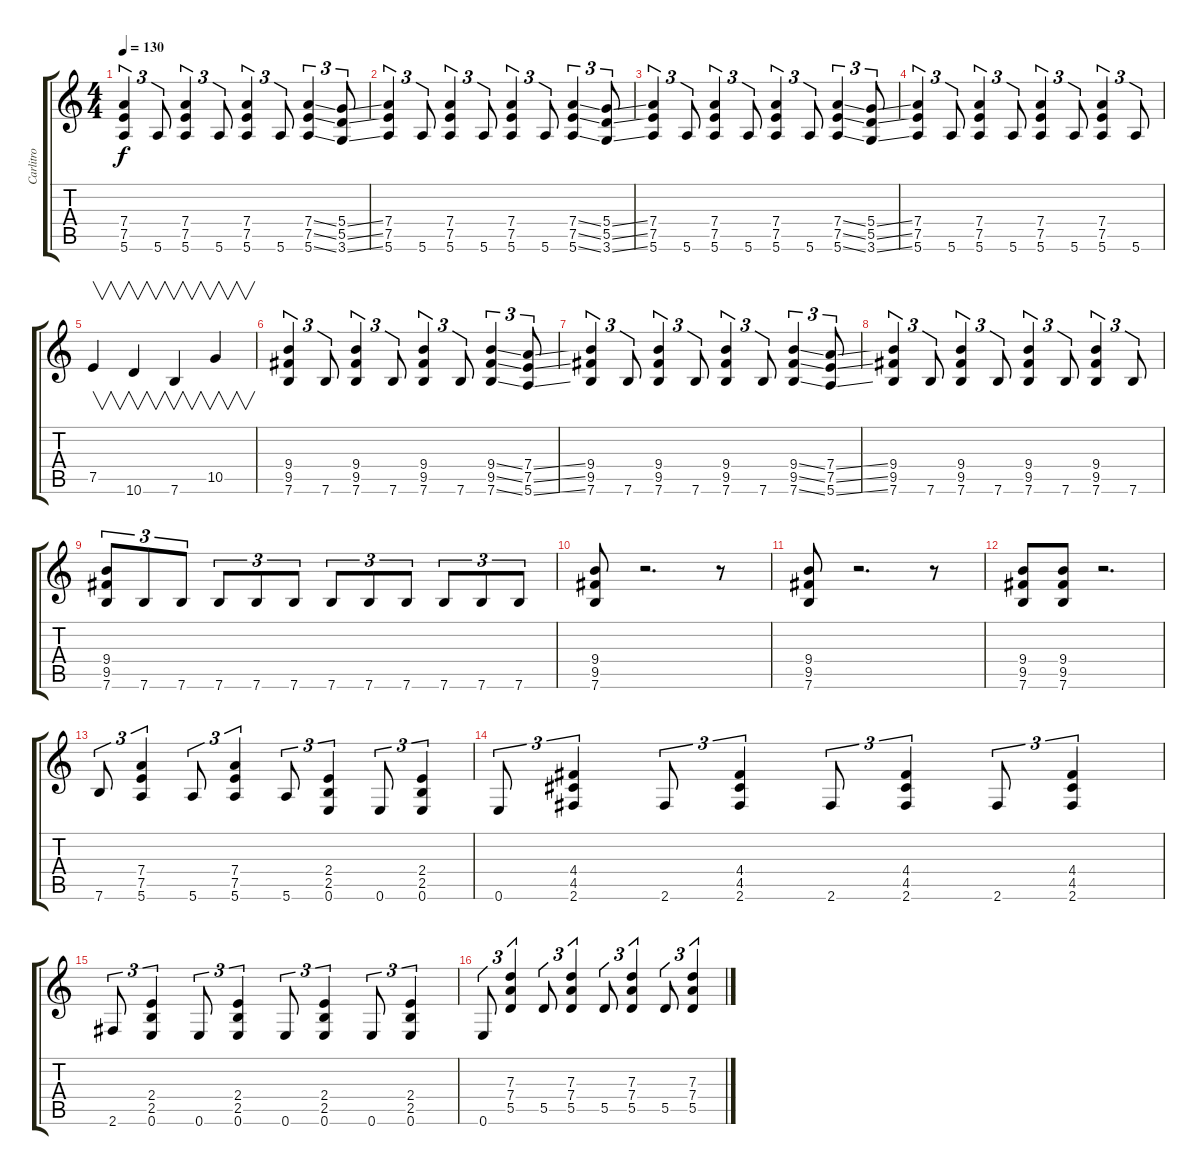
\track ("Carlitro" "Carlitro") {instrument distortionguitar}
\staff {score tabs}
\tuning (E4 B3 G3 D3 A2 E2) {hide}
\ts (4 4)
\tempo 130
\clef g2
\ks c
(7.4 7.5 5.6).4{tu (3 2) dy f} 5.6.8{tu (3 2)} (7.4 7.5 5.6).4{tu (3 2)} 5.6.8{tu (3 2)} (7.4 7.5 5.6).4{tu (3 2)} 5.6.8{tu (3 2)} (7.4{ss} 7.5{ss} 5.6{ss}).4{tu (3 2)} (5.4{ss} 5.5{ss} 3.6{ss}).8{tu (3 2)} |
(7.4 7.5 5.6).4{tu (3 2)} 5.6.8{tu (3 2)} (7.4 7.5 5.6).4{tu (3 2)} 5.6.8{tu (3 2)} (7.4 7.5 5.6).4{tu (3 2)} 5.6.8{tu (3 2)} (7.4{ss} 7.5{ss} 5.6{ss}).4{tu (3 2)} (5.4{ss} 5.5{ss} 3.6{ss}).8{tu (3 2)} |
(7.4 7.5 5.6).4{tu (3 2)} 5.6.8{tu (3 2)} (7.4 7.5 5.6).4{tu (3 2)} 5.6.8{tu (3 2)} (7.4 7.5 5.6).4{tu (3 2)} 5.6.8{tu (3 2)} (7.4{ss} 7.5{ss} 5.6{ss}).4{tu (3 2)} (5.4{ss} 5.5{ss} 3.6{ss}).8{tu (3 2)} |
(7.4 7.5 5.6).4{tu (3 2)} 5.6.8{tu (3 2)} (7.4 7.5 5.6).4{tu (3 2)} 5.6.8{tu (3 2)} (7.4 7.5 5.6).4{tu (3 2)} 5.6.8{tu (3 2)} (7.4 7.5 5.6).4{tu (3 2)} 5.6.8{tu (3 2)} |
7.5.4{v} 10.6.4{v} 7.6.4{v} 10.5.4{v} |
(9.4 9.5 7.6).4{tu (3 2)} 7.6.8{tu (3 2)} (9.4 9.5 7.6).4{tu (3 2)} 7.6.8{tu (3 2)} (9.4 9.5 7.6).4{tu (3 2)} 7.6.8{tu (3 2)} (9.4{ss} 9.5{ss} 7.6{ss}).4{tu (3 2)} (7.4{ss} 7.5{ss} 5.6{ss}).8{tu (3 2)} |
(9.4 9.5 7.6).4{tu (3 2)} 7.6.8{tu (3 2)} (9.4 9.5 7.6).4{tu (3 2)} 7.6.8{tu (3 2)} (9.4 9.5 7.6).4{tu (3 2)} 7.6.8{tu (3 2)} (9.4{ss} 9.5{ss} 7.6{ss}).4{tu (3 2)} (7.4{ss} 7.5{ss} 5.6{ss}).8{tu (3 2)} |
(9.4 9.5 7.6).4{tu (3 2)} 7.6.8{tu (3 2)} (9.4 9.5 7.6).4{tu (3 2)} 7.6.8{tu (3 2)} (9.4 9.5 7.6).4{tu (3 2)} 7.6.8{tu (3 2)} (9.4 9.5 7.6).4{tu (3 2)} 7.6.8{tu (3 2)} |
(9.4 9.5 7.6).8{tu (3 2) volume 15} 7.6.8{tu (3 2)} 7.6.8{tu (3 2)} 7.6.8{tu (3 2)} 7.6.8{tu (3 2)} 7.6.8{tu (3 2)} 7.6.8{tu (3 2)} 7.6.8{tu (3 2)} 7.6.8{tu (3 2)} 7.6.8{tu (3 2)} 7.6.8{tu (3 2)} 7.6.8{tu (3 2)} |
(9.4 9.5 7.6).8 r.2{d} r.8 |
(9.4 9.5 7.6).8 r.2{d} r.8 |
(9.4 9.5 7.6).8 (9.4 9.5 7.6).8 r.2{d} |
7.6.8{tu (3 2)} (7.4 7.5 5.6).4{tu (3 2)} 5.6.8{tu (3 2)} (7.4 7.5 5.6).4{tu (3 2)} 5.6.8{tu (3 2)} (2.4 2.5 0.6).4{tu (3 2)} 0.6.8{tu (3 2)} (2.4 2.5 0.6).4{tu (3 2)} |
0.6.8{tu (3 2)} (4.4 4.5 2.6).4{tu (3 2)} 2.6.8{tu (3 2)} (4.4 4.5 2.6).4{tu (3 2)} 2.6.8{tu (3 2)} (4.4 4.5 2.6).4{tu (3 2)} 2.6.8{tu (3 2)} (4.4 4.5 2.6).4{tu (3 2)} |
2.6.8{tu (3 2)} (2.4 2.5 0.6).4{tu (3 2)} 0.6.8{tu (3 2)} (2.4 2.5 0.6).4{tu (3 2)} 0.6.8{tu (3 2)} (2.4 2.5 0.6).4{tu (3 2)} 0.6.8{tu (3 2)} (2.4 2.5 0.6).4{tu (3 2)} |
0.6.8{tu (3 2)} (7.3 7.4 5.5).4{tu (3 2)} 5.5.8{tu (3 2)} (7.3 7.4 5.5).4{tu (3 2)} 5.5.8{tu (3 2)} (7.3 7.4 5.5).4{tu (3 2)} 5.5.8{tu (3 2)} (7.3 7.4 5.5).4{tu (3 2)}
